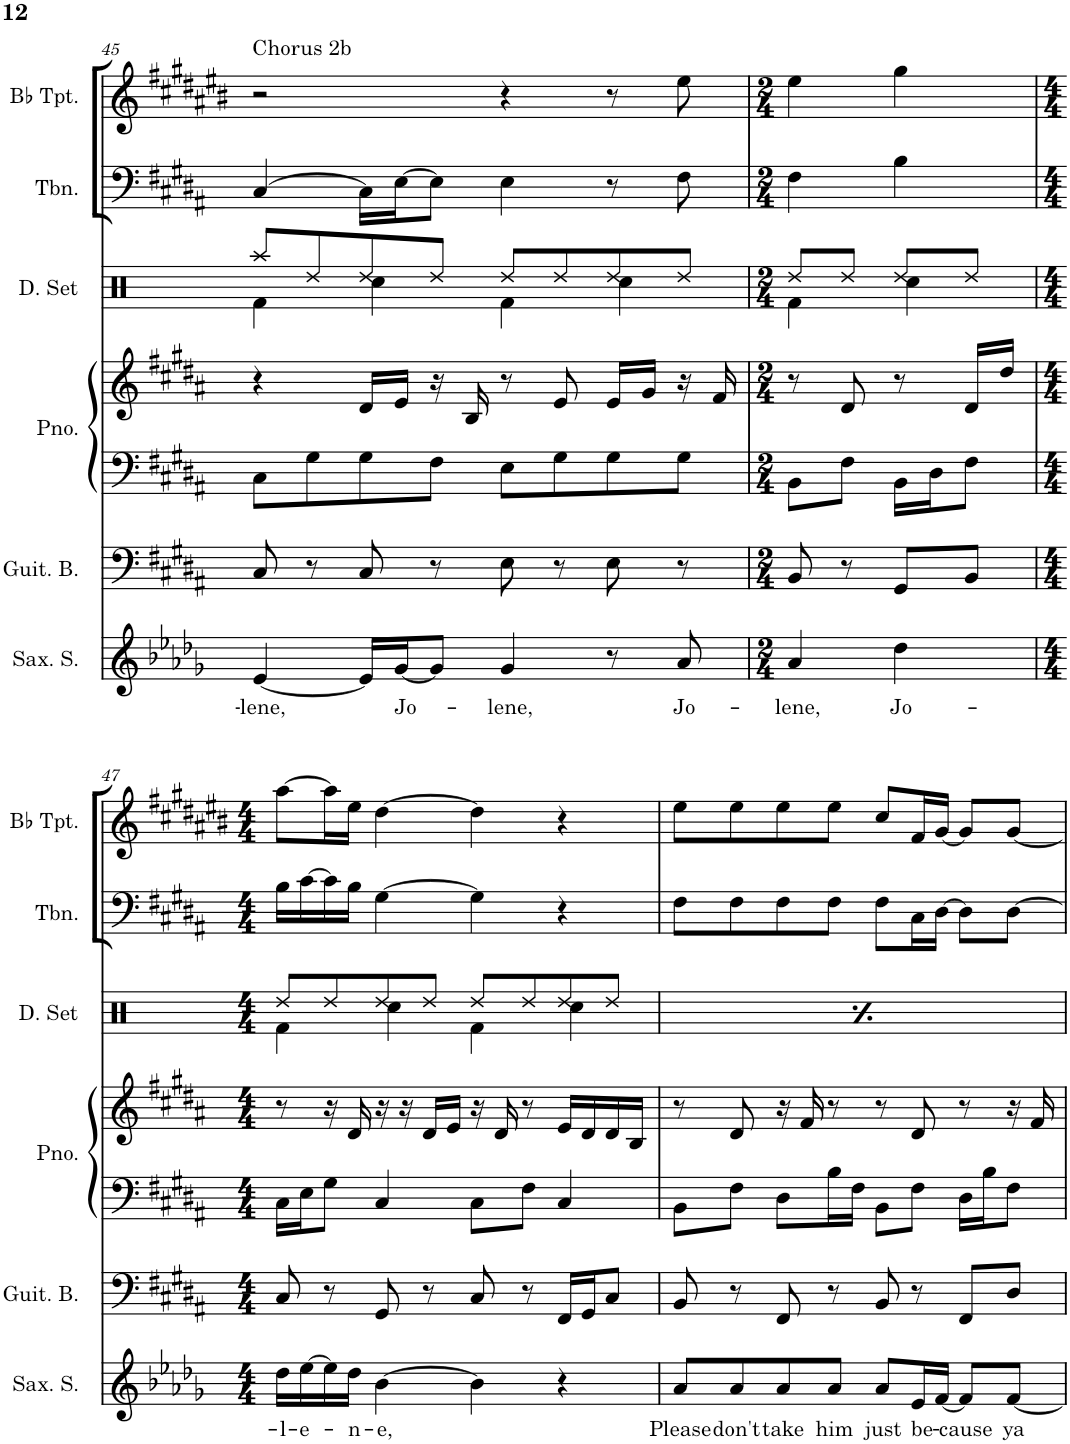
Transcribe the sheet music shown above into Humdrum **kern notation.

**kern	**text	**kern	**kern	**kern	**kern	**kern	**kern
*part6	*part6	*part5	*part4	*part4	*part3	*part2	*part1
*staff7	*staff7	*staff6	*staff5	*staff4	*staff3	*staff2	*staff1
*I"Saxophone Soprano	*	*I"Guitare Basse	*I"Piano	*	*I"Drumset	*I"Trombone	*I"Bb Trumpet
*I'Sax. S.	*	*I'Guit. B.	*I'Pno.	*	*I'D. Set	*I'Tbn.	*I'Bb Tpt.
!!LO:PB:g=z
*clefG2	*	*clefF4	*clefF4	*clefG2	*clefX	*clefF4	*clefG2
*Trd1c2	*	*Trd7c12	*	*	*	*	*Trd1c2
*k[b-e-a-d-g-]	*	*k[f#c#g#d#a#]	*k[f#c#g#d#a#]	*k[f#c#g#d#a#]	*k[]	*k[f#c#g#d#a#]	*k[f#c#g#d#a#e#b#]
*M4/4	*	*M4/4	*M4/4	*M4/4	*M4/4	*M4/4	*M4/4
=45	=45	=45	=45	=45	=45	=45	=45
!	!	!	!	!	!	!	!LO:TX:a:t=Chorus 2b
!	!LO:LY:b	!	!	!	!	!	!
*	*	*	*	*	*^	*	*
[4e-/	-lene,	8C#/	8C#\L	4r	8Raa/L	4Rf\	[4C#/	2r
.	.	8r	8G#\	.	8Rdd/	.	.	.
16e-/LL]	.	8C#/	8G#\	16d#/LL	8Rdd/	4Rcc\	16C#\LL]	.
!	!LO:LY:b	!	!	!	!	!	!	!
[16g-/J	Jo-	.	.	16e/JJ	.	.	[16E\J	.
8g-/J]	.	8r	8F#\J	16r	8Rdd/J	.	8E\J]	.
.	.	.	.	16B/	.	.	.	.
!	!LO:LY:b	!	!	!	!	!	!	!
4g-/	-lene,	8E\	8E\L	8r	8Rdd/L	4Rf\	4E\	4r
.	.	8r	8G#\	8e/	8Rdd/	.	.	.
8r	.	8E\	8G#\	16e/LL	8Rdd/	4Rcc\	8r	8r
.	.	.	.	16g#/JJ	.	.	.	.
!	!LO:LY:b	!	!	!	!	!	!	!
8a-/	Jo-	8r	8G#\J	16r	8Rdd/J	.	8F#\	8ee#\
.	.	.	.	16f#/	.	.	.	.
=46	=46	=46	=46	=46	=46	=46	=46	=46
*M2/4	*	*M2/4	*M2/4	*M2/4	*M2/4	*	*M2/4	*M2/4
!	!LO:LY:b	!	!	!	!	!	!	!
4a-/	-lene,	8BB/	8BB\L	8r	8Rdd/L	4Rf\	4F#\	4ee#\
.	.	8r	8F#\J	8d#/	8Rdd/J	.	.	.
!	!LO:LY:b	!	!	!	!	!	!	!
4dd-\	Jo-	8GG#/L	16BB\LL	8r	8Rdd/L	4Rcc\	4B\	4gg#\
.	.	.	16D#\J	.	.	.	.	.
.	.	8BB/J	8F#\J	16d#/LL	8Rdd/J	.	.	.
.	.	.	.	16dd#/JJ	.	.	.	.
!!LO:LB:g=z
=47	=47	=47	=47	=47	=47	=47	=47	=47
*M4/4	*	*M4/4	*M4/4	*M4/4	*M4/4	*	*M4/4	*M4/4
!	!LO:LY:b	!	!	!	!	!	!	!
16dd-\LL	-l-	8C#/	16C#\LL	8r	8Rdd/L	4Rf\	16B\LL	[8aa#\L
!	!LO:LY:b	!	!	!	!	!	!	!
[16ee-\	-e-	.	16E\J	.	.	.	[16c#\	.
16ee-\]	.	8r	8G#\J	16r	8Rdd/	.	16c#\]	16aa#\L]
!	!LO:LY:b	!	!	!	!	!	!	!
16dd-\JJ	-n-	.	.	16d#/	.	.	16B\JJ	16ee#\JJ
!	!LO:LY:b	!	!	!	!	!	!	!
[4b-\	-e,	8GG#/	4C#/	16r	8Rdd/	4Rcc\	[4G#\	[4dd#\
.	.	.	.	16r	.	.	.	.
.	.	8r	.	16d#/LL	8Rdd/J	.	.	.
.	.	.	.	16e/JJ	.	.	.	.
4b-\]	.	8C#/	8C#\L	16r	8Rdd/L	4Rf\	4G#\]	4dd#\]
.	.	.	.	16d#/	.	.	.	.
.	.	8r	8F#\J	8r	8Rdd/	.	.	.
4r	.	16FF#/LL	4C#/	16e/LL	8Rdd/	4Rcc\	4r	4r
.	.	16GG#/J	.	16d#/	.	.	.	.
.	.	8C#/J	.	16d#/	8Rdd/J	.	.	.
.	.	.	.	16B/JJ	.	.	.	.
=48	=48	=48	=48	=48	=48	=48	=48	=48
!	!LO:LY:b	!	!	!	!	!	!	!
8a-/L	Please	8BB/	8BB\L	8r	8Rdd/L	4Rf\	8F#\L	8ee#\L
!	!LO:LY:b	!	!	!	!	!	!	!
8a-/	don't	8r	8F#\J	8d#/	8Rdd/	.	8F#\	8ee#\
!	!LO:LY:b	!	!	!	!	!	!	!
8a-/	take	8FF#/	8D#\L	16r	8Rdd/	4Rcc\	8F#\	8ee#\
.	.	.	.	16f#/	.	.	.	.
!	!LO:LY:b	!	!	!	!	!	!	!
8a-/J	him	8r	16B\L	8r	8Rdd/J	.	8F#\J	8ee#\J
.	.	.	16F#\JJ	.	.	.	.	.
!	!LO:LY:b	!	!	!	!	!	!	!
8a-/L	just	8BB/	8BB\L	8r	8Rdd/L	4Rf\	8F#\L	8cc#/L
!	!LO:LY:b	!	!	!	!	!	!	!
16e-/L	be-	8r	8F#\J	8d#/	8Rdd/	.	16C#\L	16f#/L
[16f/JJ	.	.	.	.	.	.	[16D#\JJ	[16g#/JJ
!	!LO:LY:b	!	!	!	!	!	!	!
8f/L]	cause	8FF#/L	16D#\LL	8r	8Rdd/	4Rcc\	8D#\L]	8g#/L]
.	.	.	16B\J	.	.	.	.	.
!	!LO:LY:b	!	!	!	!	!	!	!
[8f/J	ya	8D#/J	8F#\J	16r	8Rdd/J	.	[8D#\J	[8g#/J
.	.	.	.	16f#/	.	.	.	.
*	*	*	*	*	*v	*v	*	*
=	=	=	=	=	=	=	=
*-	*-	*-	*-	*-	*-	*-	*-
